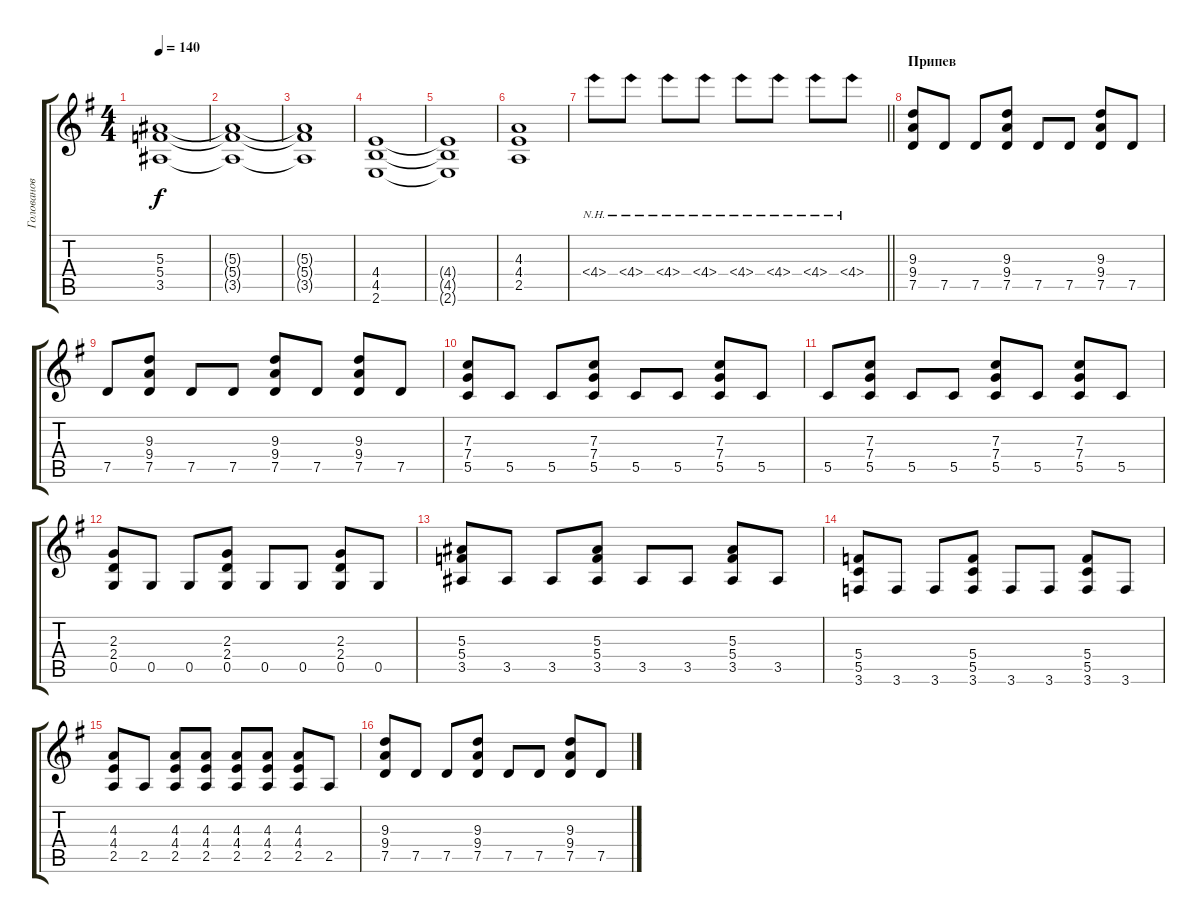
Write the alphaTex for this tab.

\track ("Голованов" "Голованов") {instrument distortionguitar}
\staff {score tabs}
\tuning (D4 A3 F3 C3 G2 D2) {hide}
\ts (4 4)
\tempo 140
\clef g2
\ks g
(5.3{t} 5.4{t} 3.5{t}).1{dy f} |
(5.3{t} 5.4{t} 3.5{t}).1 |
(5.3{t} 5.4{t} 3.5{t}).1 |
(4.4 4.5 2.6).1 |
(4.4{t} 4.5{t} 2.6{t}).1 |
(4.3 4.4 2.5).1 |
\barLineRight lightlight
4.4{nh}.8 4.4{nh}.8 4.4{nh}.8 4.4{nh}.8 4.4{nh}.8 4.4{nh}.8 4.4{nh}.8 4.4{nh}.8 |
\section ("" "Припев")
(9.3 9.4 7.5).8 7.5.8 7.5.8 (9.3 9.4 7.5).8 7.5.8 7.5.8 (9.3 9.4 7.5).8 7.5.8 |
7.5.8 (9.3 9.4 7.5).8 7.5.8 7.5.8 (9.3 9.4 7.5).8 7.5.8 (9.3 9.4 7.5).8 7.5.8 |
(7.3 7.4 5.5).8 5.5.8 5.5.8 (7.3 7.4 5.5).8 5.5.8 5.5.8 (7.3 7.4 5.5).8 5.5.8 |
5.5.8 (7.3 7.4 5.5).8 5.5.8 5.5.8 (7.3 7.4 5.5).8 5.5.8 (7.3 7.4 5.5).8 5.5.8 |
(2.3 2.4 0.5).8 0.5.8 0.5.8 (2.3 2.4 0.5).8 0.5.8 0.5.8 (2.3 2.4 0.5).8 0.5.8 |
(5.3 5.4 3.5).8 3.5.8 3.5.8 (5.3 5.4 3.5).8 3.5.8 3.5.8 (5.3 5.4 3.5).8 3.5.8 |
(5.4 5.5 3.6).8 3.6.8 3.6.8 (5.4 5.5 3.6).8 3.6.8 3.6.8 (5.4 5.5 3.6).8 3.6.8 |
(4.3 4.4 2.5).8 2.5.8 (4.3 4.4 2.5).8 (4.3 4.4 2.5).8 (4.3 4.4 2.5).8 (4.3 4.4 2.5).8 (4.3 4.4 2.5).8 2.5.8 |
(9.3 9.4 7.5).8 7.5.8 7.5.8 (9.3 9.4 7.5).8 7.5.8 7.5.8 (9.3 9.4 7.5).8 7.5.8
